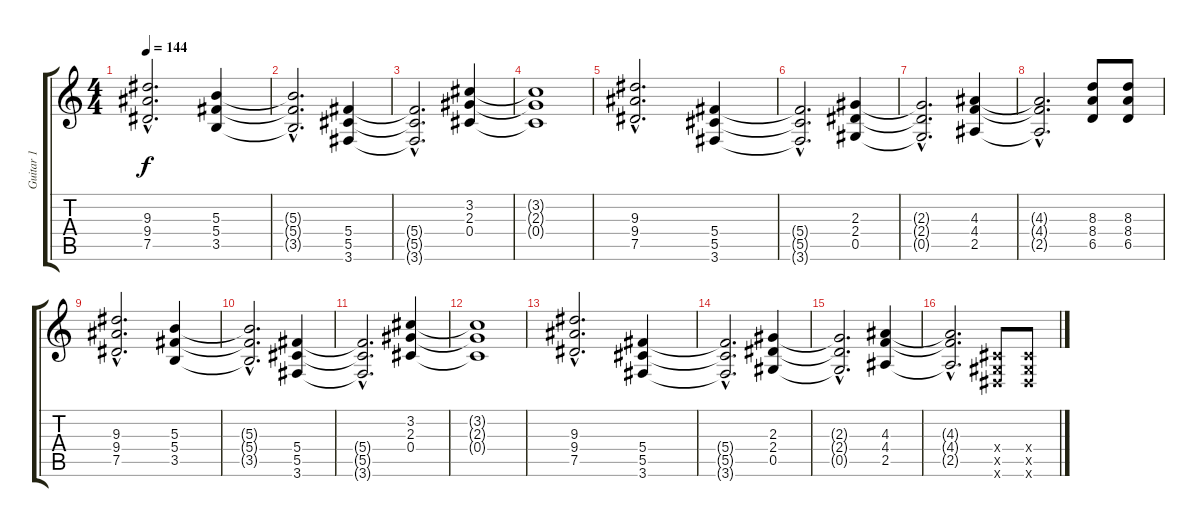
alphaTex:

\track ("Guitar 1" "Guitar 1") {instrument overdrivenguitar}
\staff {score tabs}
\tuning (Eb4 Bb3 Gb3 Db3 Ab2 Eb2) {hide}
\ts (4 4)
\tempo 144
\clef g2
\ks c
(9.3{hac} 9.4{hac} 7.5{hac}).2{d dy f} (5.3 5.4 3.5).4 |
(5.3{hac t} 5.4{hac t} 3.5{hac t}).2{d} (5.4 5.5 3.6).4 |
(5.4{hac t} 5.5{hac t} 3.6{hac t}).2{d} (3.2 2.3 0.4).4 |
(3.2{t} 2.3{t} 0.4{t}).1 |
(9.3{hac} 9.4{hac} 7.5{hac}).2{d} (5.4 5.5 3.6).4 |
(5.4{hac t} 5.5{hac t} 3.6{hac t}).2{d} (2.3 2.4 0.5).4 |
(2.3{hac t} 2.4{hac t} 0.5{hac t}).2{d} (4.3 4.4 2.5).4 |
(4.3{hac t} 4.4{hac t} 2.5{hac t}).2{d} (8.3 8.4 6.5).8 (8.3 8.4 6.5).8 |
(9.3{hac} 9.4{hac} 7.5{hac}).2{d} (5.3 5.4 3.5).4 |
(5.3{hac t} 5.4{hac t} 3.5{hac t}).2{d} (5.4 5.5 3.6).4 |
(5.4{hac t} 5.5{hac t} 3.6{hac t}).2{d} (3.2 2.3 0.4).4 |
(3.2{t} 2.3{t} 0.4{t}).1 |
(9.3{hac} 9.4{hac} 7.5{hac}).2{d} (5.4 5.5 3.6).4 |
(5.4{hac t} 5.5{hac t} 3.6{hac t}).2{d} (2.3 2.4 0.5).4 |
(2.3{hac t} 2.4{hac t} 0.5{hac t}).2{d} (4.3 4.4 2.5).4 |
(4.3{hac t} 4.4{hac t} 2.5{hac t}).2{d} (0.4{x} 0.5{x} 0.6{x}).8 (0.4{x} 0.5{x} 0.6{x}).8
